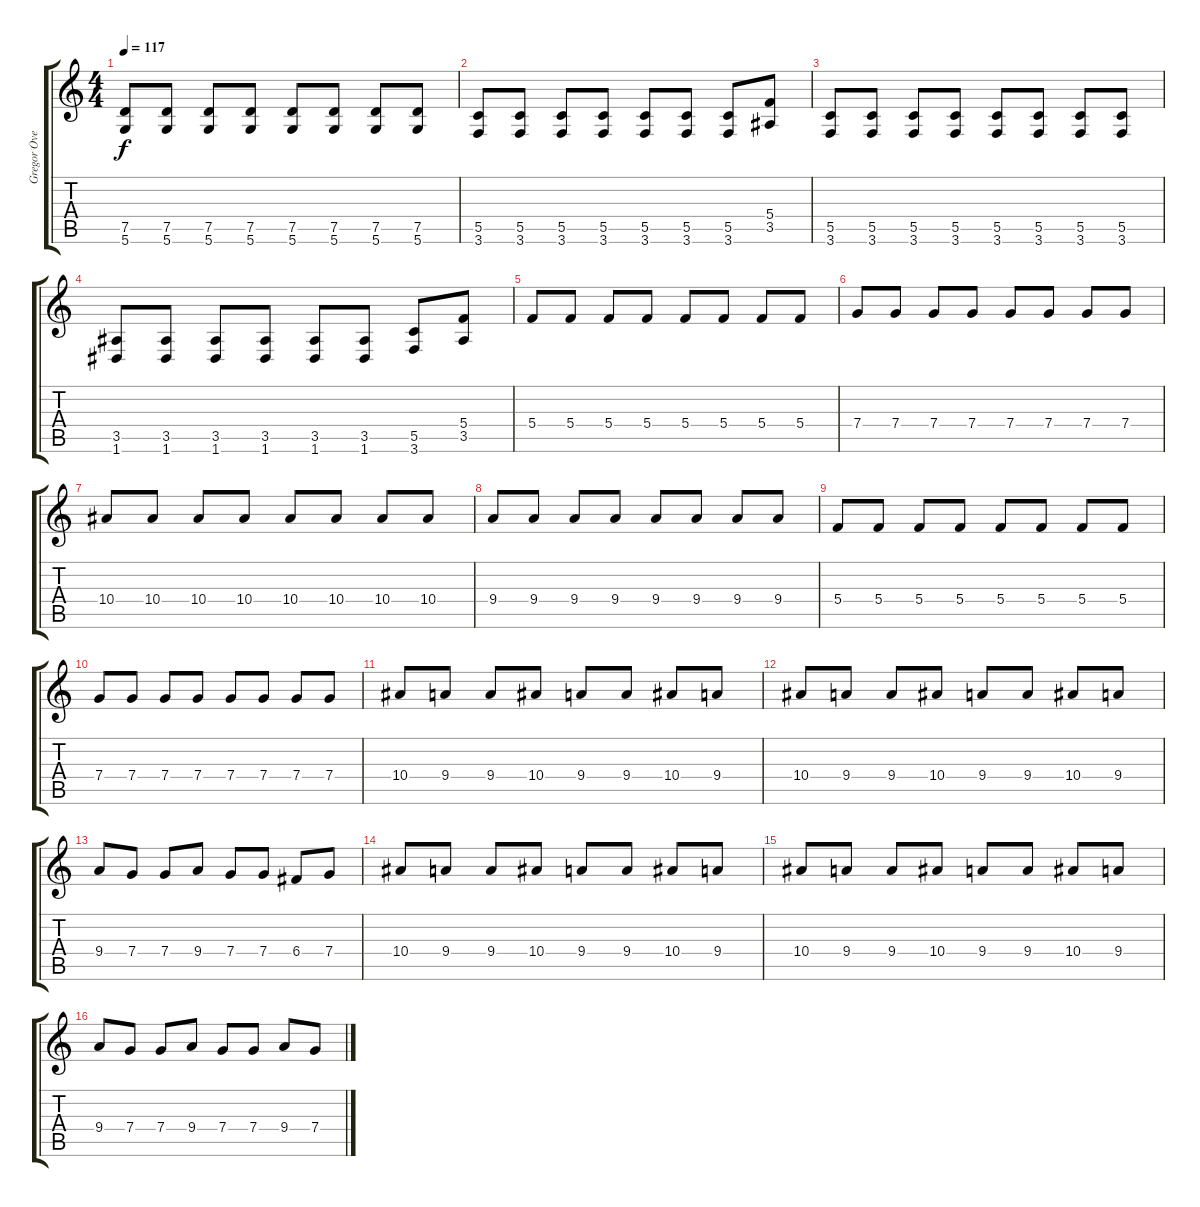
\track ("Gregor Overdrive" "Gregor Ove") {instrument overdrivenguitar}
\staff {score tabs}
\tuning (D4 A3 F3 C3 G2 D2) {hide}
\ts (4 4)
\tempo 117
\clef g2
\ks c
(7.5 5.6).8{dy f} (7.5 5.6).8 (7.5 5.6).8 (7.5 5.6).8 (7.5 5.6).8 (7.5 5.6).8 (7.5 5.6).8 (7.5 5.6).8 |
(5.5 3.6).8 (5.5 3.6).8 (5.5 3.6).8 (5.5 3.6).8 (5.5 3.6).8 (5.5 3.6).8 (5.5 3.6).8 (5.4 3.5).8 |
(5.5 3.6).8 (5.5 3.6).8 (5.5 3.6).8 (5.5 3.6).8 (5.5 3.6).8 (5.5 3.6).8 (5.5 3.6).8 (5.5 3.6).8 |
(3.5 1.6).8 (3.5 1.6).8 (3.5 1.6).8 (3.5 1.6).8 (3.5 1.6).8 (3.5 1.6).8 (5.5 3.6).8 (5.4 3.5).8 |
5.4.8 5.4.8 5.4.8 5.4.8 5.4.8 5.4.8 5.4.8 5.4.8 |
7.4.8 7.4.8 7.4.8 7.4.8 7.4.8 7.4.8 7.4.8 7.4.8 |
10.4.8 10.4.8 10.4.8 10.4.8 10.4.8 10.4.8 10.4.8 10.4.8 |
9.4.8 9.4.8 9.4.8 9.4.8 9.4.8 9.4.8 9.4.8 9.4.8 |
5.4.8 5.4.8 5.4.8 5.4.8 5.4.8 5.4.8 5.4.8 5.4.8 |
7.4.8 7.4.8 7.4.8 7.4.8 7.4.8 7.4.8 7.4.8 7.4.8 |
10.4.8 9.4.8 9.4.8 10.4.8 9.4.8 9.4.8 10.4.8 9.4.8 |
10.4.8 9.4.8 9.4.8 10.4.8 9.4.8 9.4.8 10.4.8 9.4.8 |
9.4.8 7.4.8 7.4.8 9.4.8 7.4.8 7.4.8 6.4.8 7.4.8 |
10.4.8 9.4.8 9.4.8 10.4.8 9.4.8 9.4.8 10.4.8 9.4.8 |
10.4.8 9.4.8 9.4.8 10.4.8 9.4.8 9.4.8 10.4.8 9.4.8 |
9.4.8 7.4.8 7.4.8 9.4.8 7.4.8 7.4.8 9.4.8 7.4.8
